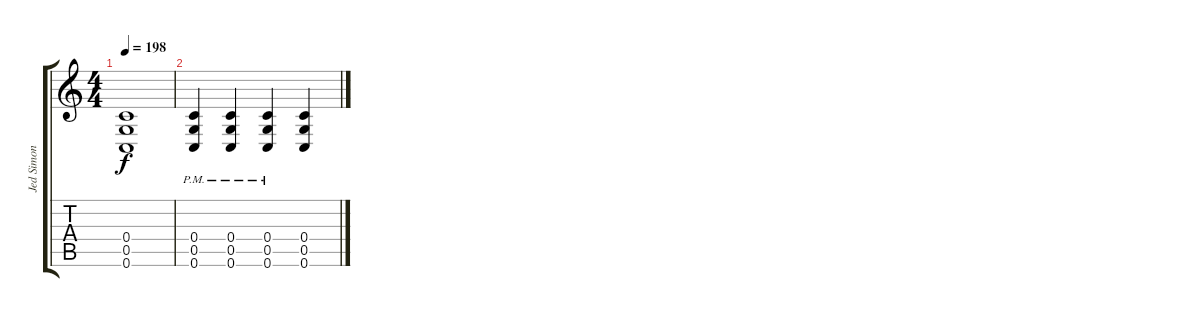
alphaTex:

\track ("Jed Simon" "Jed Simon") {instrument distortionguitar}
\staff {score tabs}
\tuning (E4 C4 G3 C3 G2 C2) {hide}
\ts (4 4)
\tempo 198
\clef g2
\ks c
(0.4 0.5 0.6).1{dy f} |
(0.4{pm} 0.5{pm} 0.6{pm}).4 (0.4{pm} 0.5{pm} 0.6{pm}).4 (0.4{pm} 0.5{pm} 0.6{pm}).4 (0.4 0.5 0.6).4
